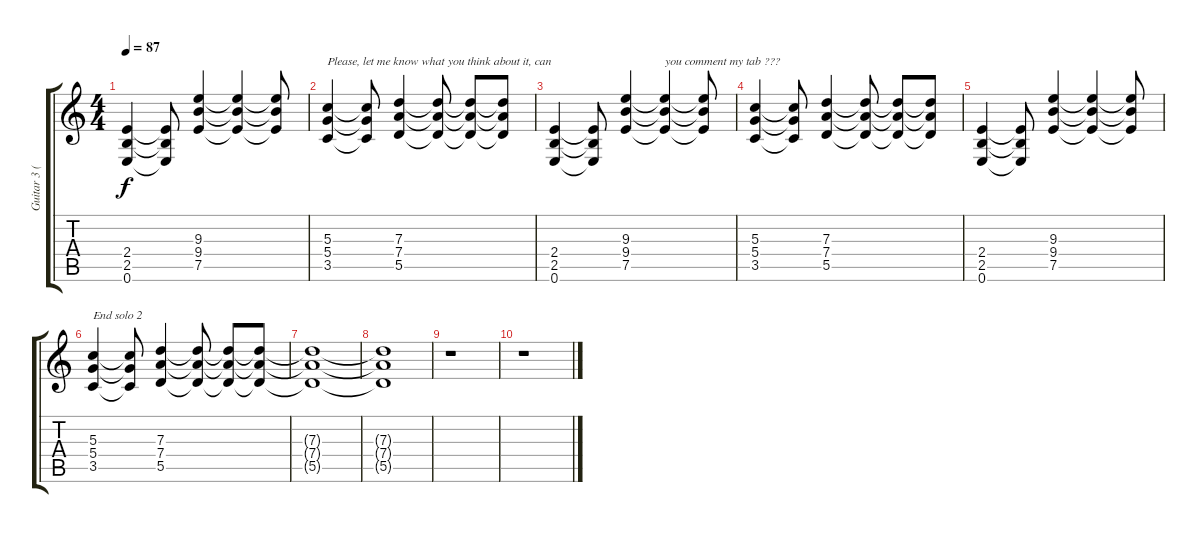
\track ("Guitar 3 (distortion)" "Guitar 3 (") {instrument distortionguitar}
\staff {score tabs}
\tuning (E4 B3 G3 D3 A2 E2) {hide}
\ts (4 4)
\tempo 87
\clef g2
\ks c
(2.4 2.5 0.6).4{dy f} (2.4{t} 2.5{t} 0.6{t}).8 (9.3 9.4 7.5).4 (9.3{t} 9.4{t} 7.5{t}).4 (9.3{t} 9.4{t} 7.5{t}).8 |
(5.3 5.4 3.5).4{txt "Please, let me know what you think about it, can"} (5.3{t} 5.4{t} 3.5{t}).8 (7.3 7.4 5.5).4 (7.3{t} 7.4{t} 5.5{t}).8 (7.3{t} 7.4{t} 5.5{t}).8 (7.3{t} 7.4{t} 5.5{t}).8 |
(2.4 2.5 0.6).4 (2.4{t} 2.5{t} 0.6{t}).8 (9.3 9.4 7.5).4 (9.3{t} 9.4{t} 7.5{t}).4{txt "you comment my tab ???"} (9.3{t} 9.4{t} 7.5{t}).8 |
(5.3 5.4 3.5).4 (5.3{t} 5.4{t} 3.5{t}).8 (7.3 7.4 5.5).4 (7.3{t} 7.4{t} 5.5{t}).8 (7.3{t} 7.4{t} 5.5{t}).8 (7.3{t} 7.4{t} 5.5{t}).8 |
(2.4 2.5 0.6).4 (2.4{t} 2.5{t} 0.6{t}).8 (9.3 9.4 7.5).4 (9.3{t} 9.4{t} 7.5{t}).4 (9.3{t} 9.4{t} 7.5{t}).8 |
(5.3 5.4 3.5).4{txt "End solo 2"} (5.3{t} 5.4{t} 3.5{t}).8 (7.3 7.4 5.5).4 (7.3{t} 7.4{t} 5.5{t}).8 (7.3{t} 7.4{t} 5.5{t}).8 (7.3{t} 7.4{t} 5.5{t}).8 |
(7.3{t} 7.4{t} 5.5{t}).1 |
(7.3{t} 7.4{t} 5.5{t}).1 |
r.1 |
r.1
